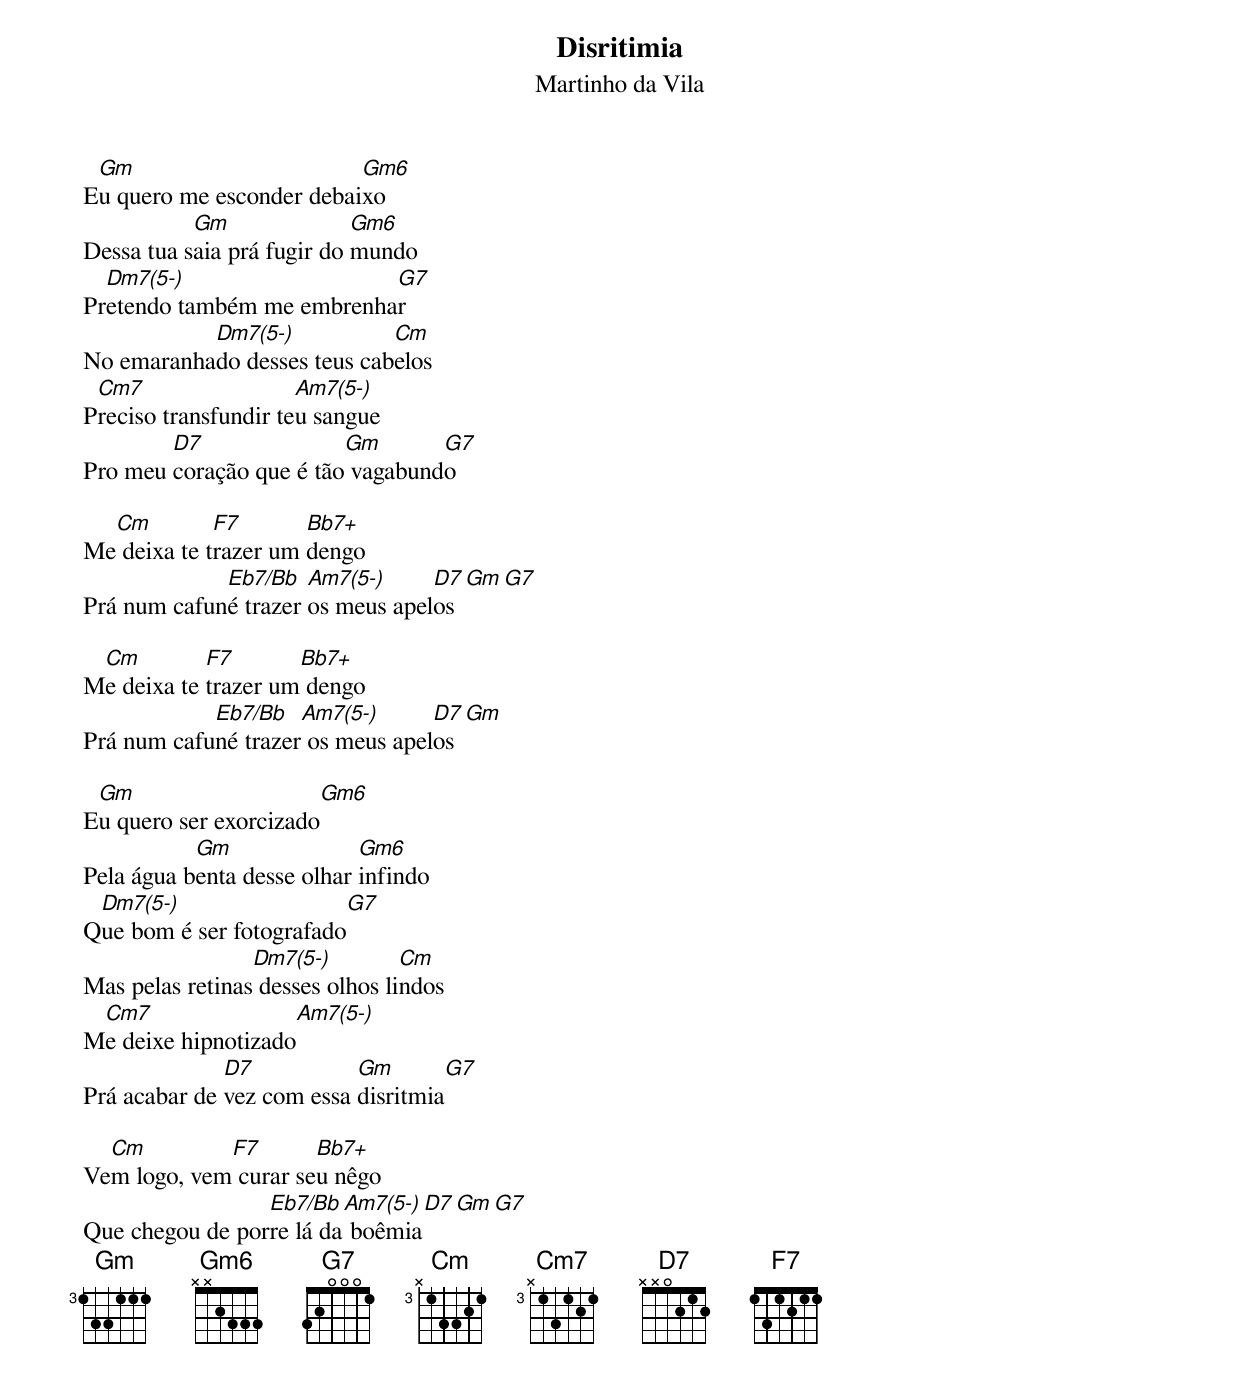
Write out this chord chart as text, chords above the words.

Disritimia
Martinho da Vila

 Gm                       Gm6
Eu quero me esconder debaixo
           Gm               Gm6
Dessa tua saia prá fugir do mundo
  Dm7(5-)                  G7
Pretendo também me embrenhar
           Dm7(5-)           Cm
No emaranhado desses teus cabelos
 Cm7                  Am7(5-)
Preciso transfundir teu sangue
        D7               Gm       G7
Pro meu coração que é tão vagabundo

  Cm         F7       Bb7+
Me deixa te trazer um dengo
             Eb7/Bb   Am7(5-)     D7     Gm   G7
Prá num cafuné trazer os meus apelos

 Cm         F7       Bb7+
Me deixa te trazer um dengo
            Eb7/Bb   Am7(5-)      D7      Gm
Prá num cafuné trazer os meus apelos

 Gm                       Gm6
Eu quero ser exorcizado
           Gm               Gm6
Pela água benta desse olhar infindo
 Dm7(5-)                  G7
Que bom é ser fotografado
                 Dm7(5-)         Cm
Mas pelas retinas desses olhos lindos
 Cm7                  Am7(5-)
Me deixe hipnotizado
              D7           Gm       G7
Prá acabar de vez com essa disritmia

  Cm         F7       Bb7+
Vem logo, vem curar seu nêgo
                 Eb7/Bb  Am7(5-)  D7   Gm   G7
Que chegou de porre lá da boêmia
